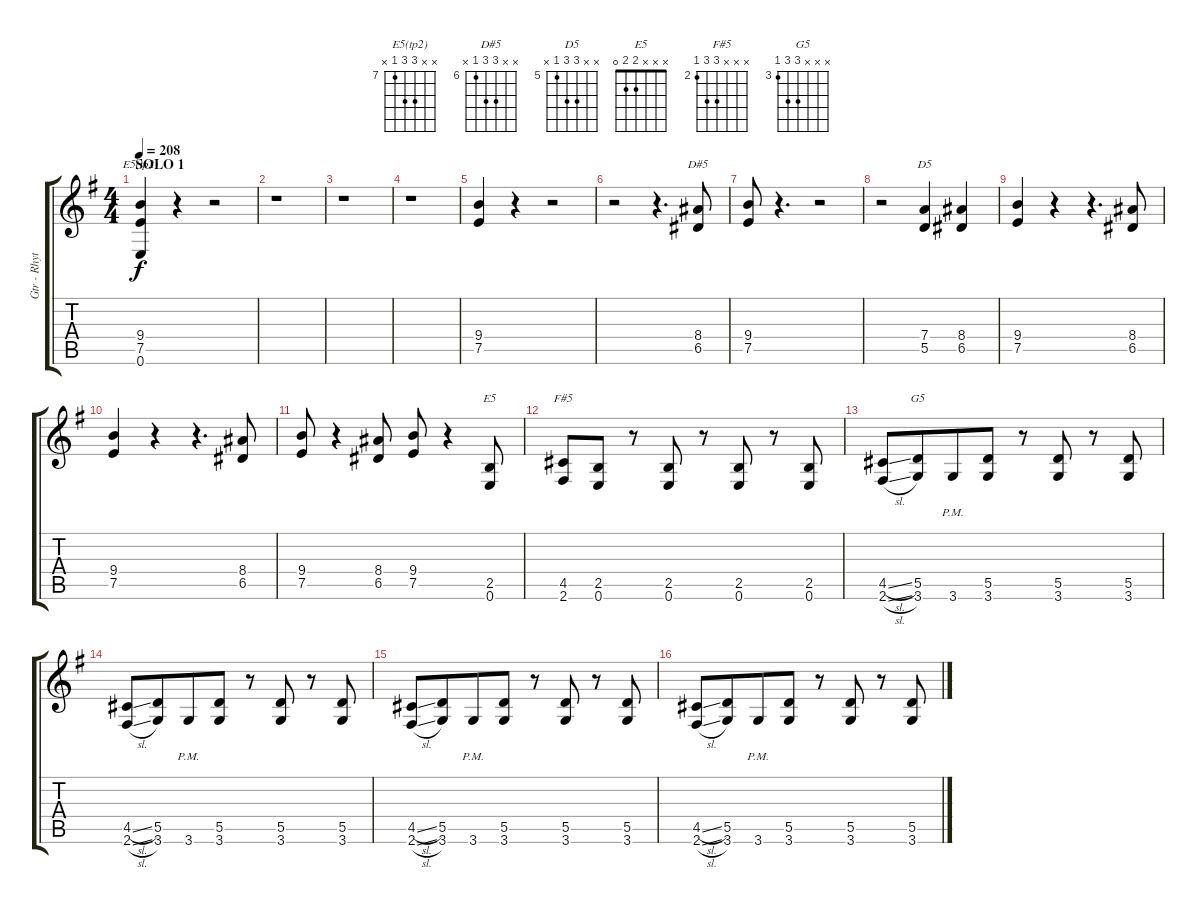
\track ("Gtr - Rhythm 1" "Gtr - Rhyt") {instrument overdrivenguitar}
\staff {score tabs}
\tuning (E4 B3 G3 D3 A2 E2) {hide}
\chord ("E5(tp2)" x x 9 9 7 x) {firstfret 7}
\chord ("D#5" x x 8 8 6 x) {firstfret 6}
\chord ("D5" x x 7 7 5 x) {firstfret 5}
\chord ("E5" x x x 2 2 0)
\chord ("F#5" x x x 4 4 2) {firstfret 2}
\chord ("G5" x x x 5 5 3) {firstfret 3}
\ts (4 4)
\section ("" "SOLO 1")
\tempo 208
\clef g2
\ks eminor
(9.4 7.5 0.6).4{ch "E5(tp2)" dy f} r.4 r.2 |
r.1 |
r.1 |
r.1 |
(9.4 7.5).4 r.4 r.2 |
r.2 r.4{d} (8.4 6.5).8{ch "D#5"} |
(9.4 7.5).8 r.4{d} r.2 |
r.2 (7.4 5.5).4{ch "D5"} (8.4 6.5).4 |
(9.4 7.5).4 r.4 r.4{d} (8.4 6.5).8 |
(9.4 7.5).4 r.4 r.4{d} (8.4 6.5).8 |
(9.4 7.5).8 r.4 (8.4 6.5).8 (9.4 7.5).8 r.4 (2.5 0.6).8{ch "E5"} |
(4.5 2.6).8{ch "F#5"} (2.5 0.6).8 r.8 (2.5 0.6).8 r.8 (2.5 0.6).8 r.8 (2.5 0.6).8 |
(4.5{sl} 2.6{sl}).8 (5.5 3.6).8{ch "G5" beam merge} 3.6{pm}.8 (5.5 3.6).8 r.8 (5.5 3.6).8 r.8 (5.5 3.6).8 |
(4.5{sl} 2.6{sl}).8 (5.5 3.6).8{beam merge} 3.6{pm}.8 (5.5 3.6).8 r.8 (5.5 3.6).8 r.8 (5.5 3.6).8 |
(4.5{sl} 2.6{sl}).8 (5.5 3.6).8{beam merge} 3.6{pm}.8 (5.5 3.6).8 r.8 (5.5 3.6).8 r.8 (5.5 3.6).8 |
(4.5{sl} 2.6{sl}).8 (5.5 3.6).8{beam merge} 3.6{pm}.8 (5.5 3.6).8 r.8 (5.5 3.6).8 r.8 (5.5 3.6).8
